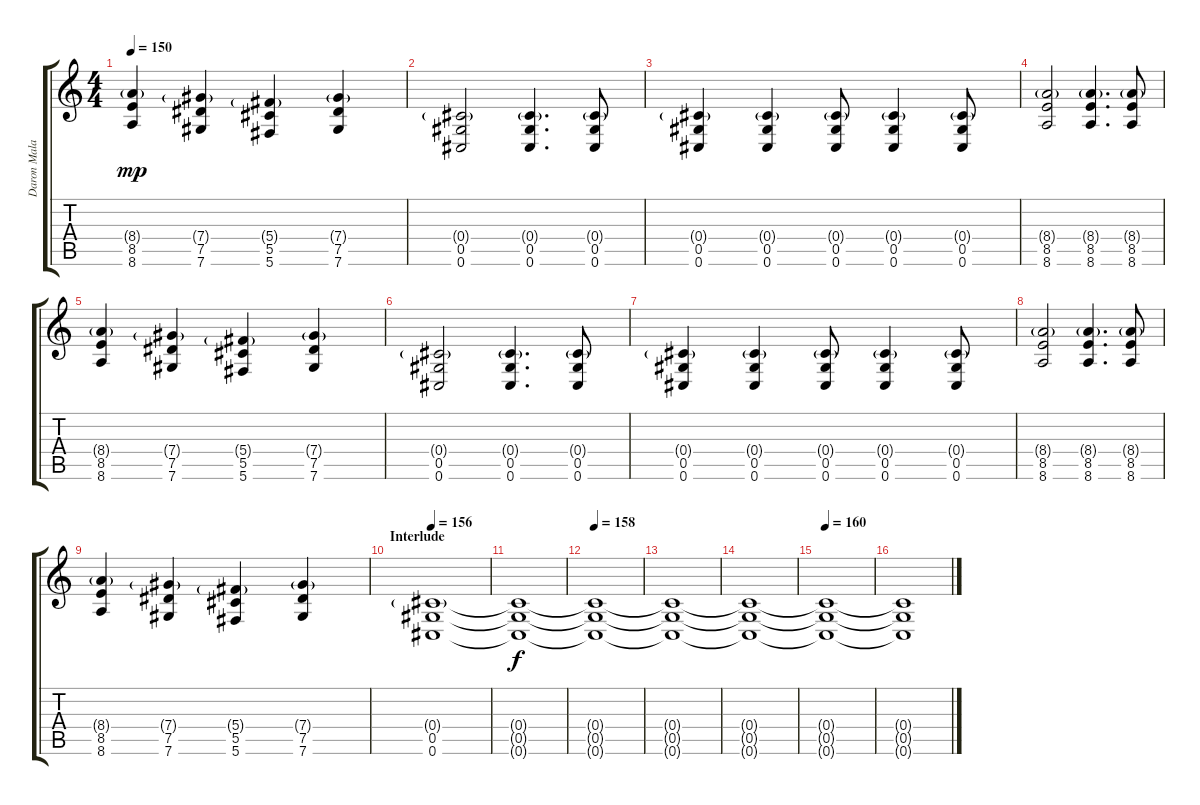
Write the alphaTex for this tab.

\track ("Daron Malakian" "Daron Mala") {instrument electricguitarclean}
\staff {score tabs}
\tuning (Eb4 Bb3 Gb3 Db3 Ab2 Db2) {hide}
\ts (4 4)
\tempo 150
\clef g2
\ks c
(8.4{g} 8.5 8.6).4{dy mp} (7.4{g} 7.5 7.6).4 (5.4{g} 5.5 5.6).4 (7.4{g} 7.5 7.6).4 |
(0.4{g} 0.5 0.6).2 (0.4{g} 0.5 0.6).4{d} (0.4{g} 0.5 0.6).8 |
(0.4{g} 0.5 0.6).4 (0.4{g} 0.5 0.6).4 (0.4{g} 0.5 0.6).8 (0.4{g} 0.5 0.6).4 (0.4{g} 0.5 0.6).8 |
(8.4{g} 8.5 8.6).2 (8.4{g} 8.5 8.6).4{d} (8.4{g} 8.5 8.6).8 |
(8.4{g} 8.5 8.6).4 (7.4{g} 7.5 7.6).4 (5.4{g} 5.5 5.6).4 (7.4{g} 7.5 7.6).4 |
(0.4{g} 0.5 0.6).2 (0.4{g} 0.5 0.6).4{d} (0.4{g} 0.5 0.6).8 |
(0.4{g} 0.5 0.6).4 (0.4{g} 0.5 0.6).4 (0.4{g} 0.5 0.6).8 (0.4{g} 0.5 0.6).4 (0.4{g} 0.5 0.6).8 |
(8.4{g} 8.5 8.6).2 (8.4{g} 8.5 8.6).4{d} (8.4{g} 8.5 8.6).8 |
(8.4{g} 8.5 8.6).4 (7.4{g} 7.5 7.6).4 (5.4{g} 5.5 5.6).4 (7.4{g} 7.5 7.6).4 |
\section ("" "Interlude")
\tempo 156
(0.4{g} 0.5 0.6).1{volume 10} |
(0.4{t} 0.5{t} 0.6{t}).1{dy f} |
\tempo 158
(0.4{t} 0.5{t} 0.6{t}).1 |
(0.4{t} 0.5{t} 0.6{t}).1 |
(0.4{t} 0.5{t} 0.6{t}).1 |
\tempo 160
(0.4{t} 0.5{t} 0.6{t}).1 |
(0.4{t} 0.5{t} 0.6{t}).1
